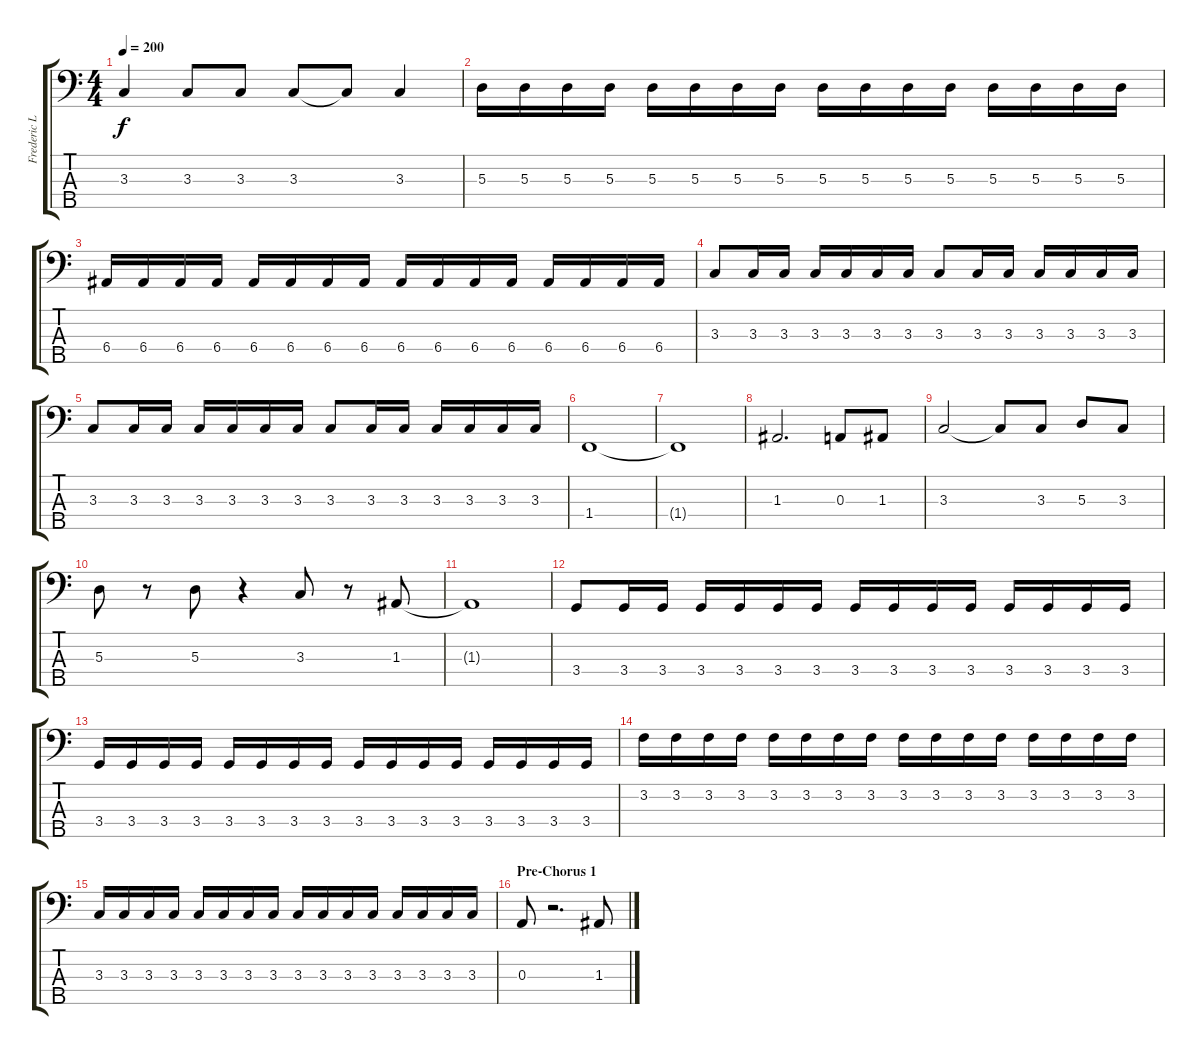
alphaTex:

\track ("Frederic Leclercq | Bass" "Frederic L") {instrument electricbassfinger}
\staff {score tabs}
\tuning (G2 D2 A1 E1 B0) {hide}
\ts (4 4)
\tempo 200
\clef f4
\ks c
3.3.4{dy f} 3.3.8 3.3.8 3.3.8 3.3{t}.8 3.3.4 |
5.3.16 5.3.16 5.3.16 5.3.16 5.3.16 5.3.16 5.3.16 5.3.16 5.3.16 5.3.16 5.3.16 5.3.16 5.3.16 5.3.16 5.3.16 5.3.16 |
6.4.16 6.4.16 6.4.16 6.4.16 6.4.16 6.4.16 6.4.16 6.4.16 6.4.16 6.4.16 6.4.16 6.4.16 6.4.16 6.4.16 6.4.16 6.4.16 |
3.3.8 3.3.16 3.3.16 3.3.16 3.3.16 3.3.16 3.3.16 3.3.8 3.3.16 3.3.16 3.3.16 3.3.16 3.3.16 3.3.16 |
3.3.8 3.3.16 3.3.16 3.3.16 3.3.16 3.3.16 3.3.16 3.3.8 3.3.16 3.3.16 3.3.16 3.3.16 3.3.16 3.3.16 |
1.4.1 |
1.4{t}.1 |
1.3.2{d} 0.3.8 1.3.8 |
3.3.2 3.3{t}.8 3.3.8 5.3.8 3.3.8 |
5.3.8 r.8 5.3.8 r.4 3.3.8 r.8 1.3.8 |
1.3{t}.1 |
3.4.8 3.4.16 3.4.16 3.4.16 3.4.16 3.4.16 3.4.16 3.4.16 3.4.16 3.4.16 3.4.16 3.4.16 3.4.16 3.4.16 3.4.16 |
3.4.16 3.4.16 3.4.16 3.4.16 3.4.16 3.4.16 3.4.16 3.4.16 3.4.16 3.4.16 3.4.16 3.4.16 3.4.16 3.4.16 3.4.16 3.4.16 |
3.2.16 3.2.16 3.2.16 3.2.16 3.2.16 3.2.16 3.2.16 3.2.16 3.2.16 3.2.16 3.2.16 3.2.16 3.2.16 3.2.16 3.2.16 3.2.16 |
3.3.16 3.3.16 3.3.16 3.3.16 3.3.16 3.3.16 3.3.16 3.3.16 3.3.16 3.3.16 3.3.16 3.3.16 3.3.16 3.3.16 3.3.16 3.3.16 |
\section ("" "Pre-Chorus 1")
0.3.8 r.2{d} 1.3.8
